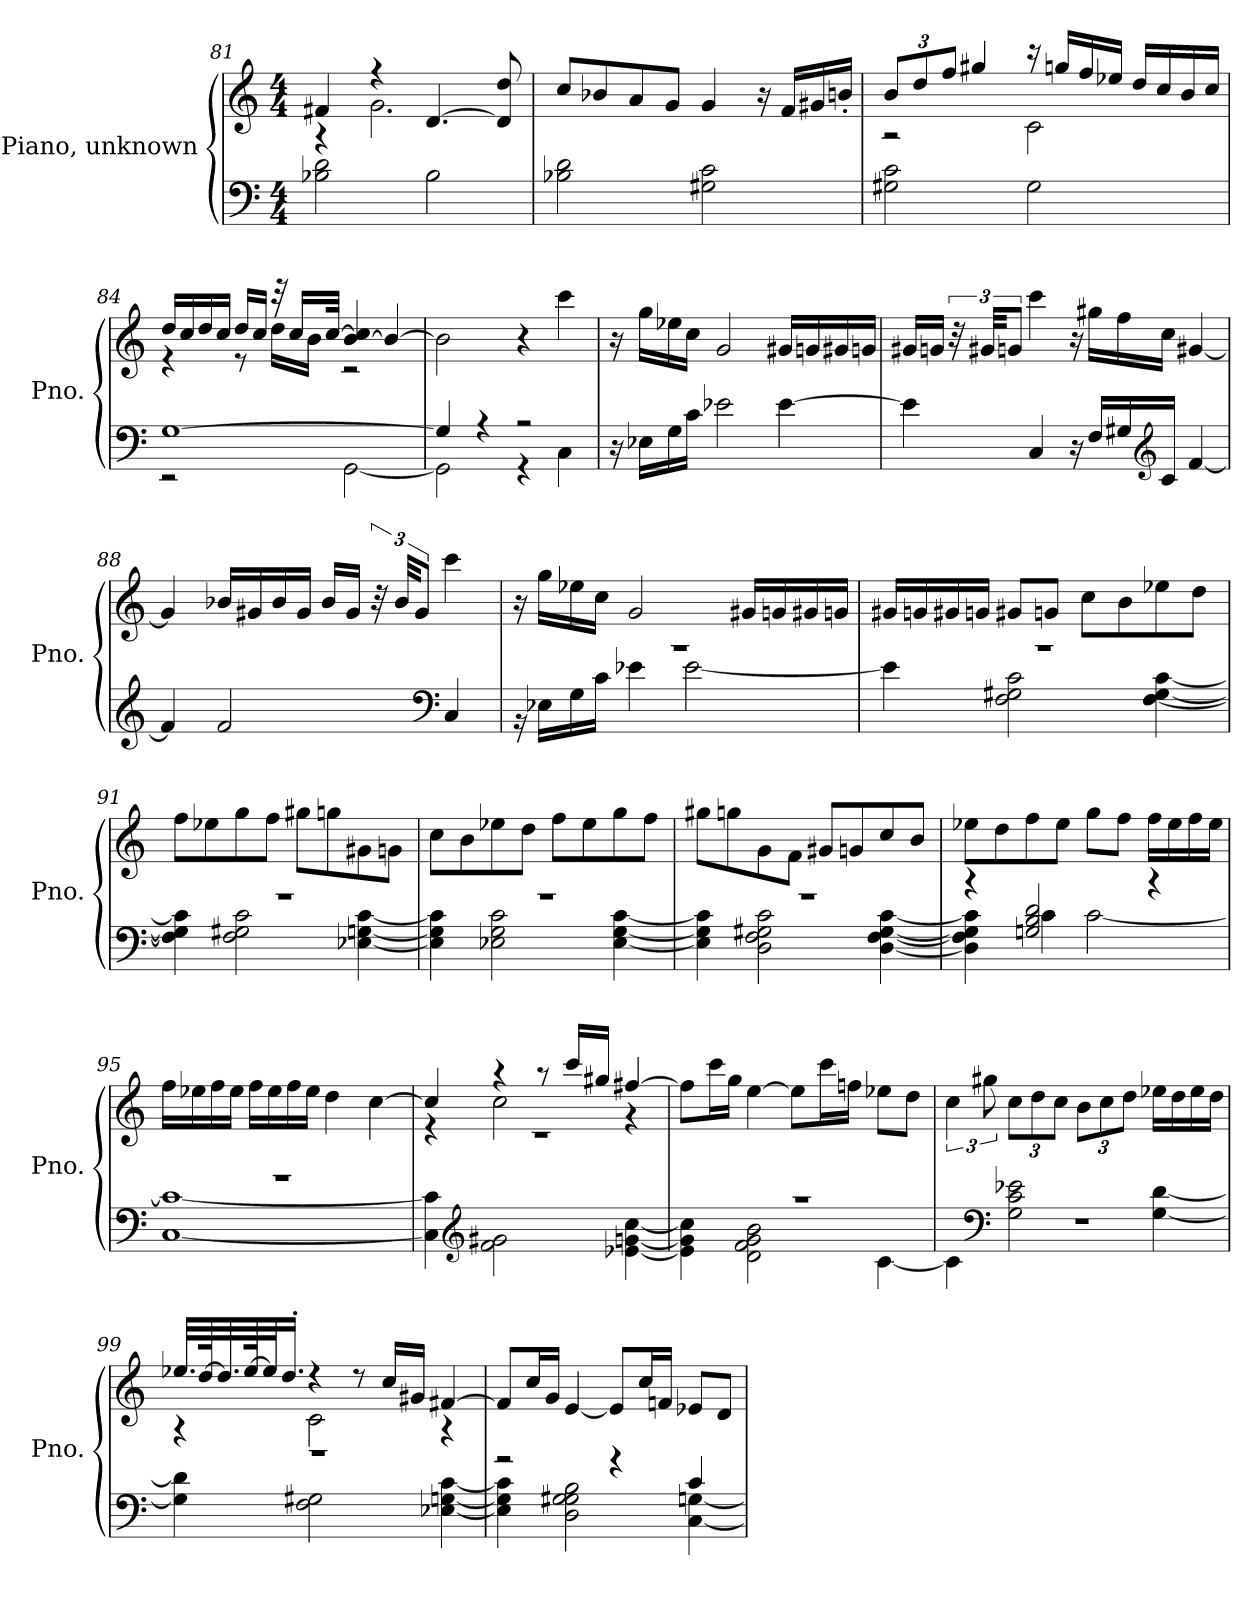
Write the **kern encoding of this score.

**kern	**kern
*part1	*part1
*staff2	*staff1
*I"Piano, unknown	*
*I'Pno.	*
*clefF4	*clefG2
*k[]	*k[]
*M4/4	*M4/4
=81	=81
*	*^
2B-X\ 2d\	4f#X/	4r
.	4r	2.g\
2B-\	[4.d/	.
.	8d/] 8dd/	.
*	*v	*v
=82	=82
2B-X\ 2d\	8cc/L
.	8b-X/
.	8a/
.	8g/J
2G#X\ 2c\	4g/
.	16r
.	16f/LL
.	16g#X/
.	16bn'/JJ
!!LO:LB:g=z
=83	=83
*	*Xbrackettup
*	*^
2G#X\ 2c\	12b/L	2r
.	12dd/	.
.	12ff/J	.
.	4gg#X/	.
2G#\	16r	2c\
.	16ggn/LL	.
.	16ff/	.
.	16ee-X/JJ	.
.	16dd/LL	.
.	16cc/	.
.	16b/	.
.	16cc/JJ	.
=84	=84	=84
*^	*	*
[1G	2r	16dd/LL	4r
.	.	16cc/	.
.	.	16dd/	.
.	.	16cc/JJ	.
.	.	16dd/LL	8r
.	.	16cc/JJ	.
.	.	32r	16dd\LL
.	.	16cc/LL	.
.	.	.	16b\JJ
.	.	[32cc/JJk	.
.	[2GG\	[4b/ 4cc/]	2r
.	.	4b/_	.
*	*	*v	*v
=85	=85	=85
4G/]	2GG\]	2b\]
4r	.	.
2r	4r	4r
.	4C\	4ccc\
*v	*v	*
!!LO:LB:g=z
=86	=86
16r	16r
16E-X\LL	16gg\LL
16G\	16ee-X\
16c\JJ	16cc\JJ
2e-X\	2g/
[4e-\	16g#X/LL
.	16gn/
.	16g#X/
.	16gn/JJ
=87	=87
4e-\]	16g#X/LL
.	16gn/JJ
*	*brackettup
.	48r
.	48g#X/KKL
.	12gn/J
4C/	4ccc\
16r	16r
16F/LL	16gg#X\LL
16G#X/	16ff\
*clefG2	*
16c/JJ	16cc\JJ
[4f/	[4g#X/
=88	=88
4f/]	4g#/]
2f/	16b-X/LL
.	16g#X/
.	16b-/
.	16g#/JJ
.	16b-/LL
.	16g#/JJ
.	48r
.	48b-/KKL
.	12g#/J
*clefF4	*
4C/	4ccc\
!!LO:LB:g=z
=89	=89
*^	*
1r	16r	16r
.	16E-X\LL	16gg\LL
.	16G\	16ee-X\
.	16c\JJ	16cc\JJ
.	4e-X\	2g/
.	[2e-\	.
.	.	16g#X/LL
.	.	16gn/
.	.	16g#X/
.	.	16gn/JJ
=90	=90	=90
1r	4e-\]	16g#X/LL
.	.	16gn/
.	.	16g#X/
.	.	16gn/JJ
.	2F\ 2G#X\ 2c\	8g#X/L
.	.	8gn/J
.	.	8cc\L
.	.	8b\
.	[4F\ [4G#\ [4c\	8ee-X\
.	.	8dd\J
=91	=91	=91
1r	4F\] 4G#\] 4c\]	8ff\L
.	.	8ee-X\
.	2F\ 2G#X\ 2c\	8gg\
.	.	8ff\J
.	.	8gg#X\L
.	.	8ggn\
.	[4E-X\ [4Gn\ [4c\	8g#X\
.	.	8gn\J
!!LO:LB:g=z
=92	=92	=92
1r	4E-\] 4G\] 4c\]	8cc\L
.	.	8b\
.	2E-X\ 2G\ 2c\	8ee-X\
.	.	8dd\J
.	.	8ff\L
.	.	8ee-\
.	[4E-\ [4G\ [4c\	8gg\
.	.	8ff\J
=93	=93	=93
1r	4E-\] 4G\] 4c\]	8gg#X\L
.	.	8ggn\
.	2D\ 2F\ 2G#X\ 2c\	8g\
.	.	8f\J
.	.	8g#X/L
.	.	8gn/
.	[4D\ [4F\ [4G#\ [4c\	8cc/
.	.	8b/J
=94	=94	=94
4r	4D\] 4F\] 4G#\] 4c\]	8ee-X\L
.	.	8dd\
2Gn/ 2B/ 2d/	4c\	8ff\
.	.	8ee-\J
.	[2c\	8gg\L
.	.	8ff\J
4r	.	16ff\LL
.	.	16ee-\
.	.	16ff\
.	.	16ee-\JJ
=95	=95	=95
1r	[1C 1c_	16ff\LL
.	.	16ee-X\
.	.	16ff\
.	.	16ee-\JJ
.	.	16ff\LL
.	.	16ee-\
.	.	16ff\
.	.	16ee-\JJ
.	.	4dd\
.	.	[4cc\
!!LO:LB:g=z
=96	=96	=96
*	*	*^
1r	4C\] 4c\]	4cc/]	4r
*clefG2	*	*	*
.	2f\ 2g#X\	4r	2cc\
.	.	8r	.
.	.	16ccc/LL	.
.	.	16gg#X/JJ	.
.	[4e-X\ [4gn\ [4cc\	[4ff#X/	4r
*	*	*v	*v
=97	=97	=97
1r	4e-\] 4g\] 4cc\]	8ff#\L]
.	.	16ccc\L
.	.	16gg\JJ
.	2d\ 2f\ 2g\ 2b\	[4ee\
.	.	8ee\L]
.	.	16ccc\L
.	.	16ffn\JJ
.	[4c\	8ee-X\L
.	.	8dd\J
=98	=98	=98
1r	4c\]	6cc\
.	.	12gg#X\
*clefF4	*	*
*	*	*Xbrackettup
.	2G\ 2c\ 2e-X\	12cc\L
.	.	12dd\
.	.	12cc\J
.	.	12b\L
.	.	12cc\
.	.	12dd\J
.	[4G\ [4d\	16ee-X\LL
.	.	16dd\
.	.	16ee-\
.	.	16dd\JJ
!!LO:PB:g=z
=99	=99	=99
*	*	*^
1r	4G\] 4d\]	32.ee-X/LLL	4r
.	.	[64dd/K	.
.	.	32.dd/]	.
.	.	[64ee-/K	.
.	.	32ee-/J]	.
.	.	16.dd'/JJ	.
.	2F\ 2G#X\	4r	2c\
.	.	8r	.
.	.	16cc/LL	.
.	.	16g#X/JJ	.
.	[4E-X\ [4Gn\ [4c\	[4f#X/	4r
*	*	*v	*v
=100	=100	=100
2r	4E-\] 4G\] 4c\]	8f#/L]
.	.	16cc/L
.	.	16g/JJ
.	2D\ 2G\ 2G#X\ 2B\	[4e/
4r	.	8e/L]
.	.	16cc/L
.	.	16fn/JJ
4c/	[4C\ [4Gn\	8e-X/L
.	.	8d/J
*v	*v	*
=	=
*-	*-
